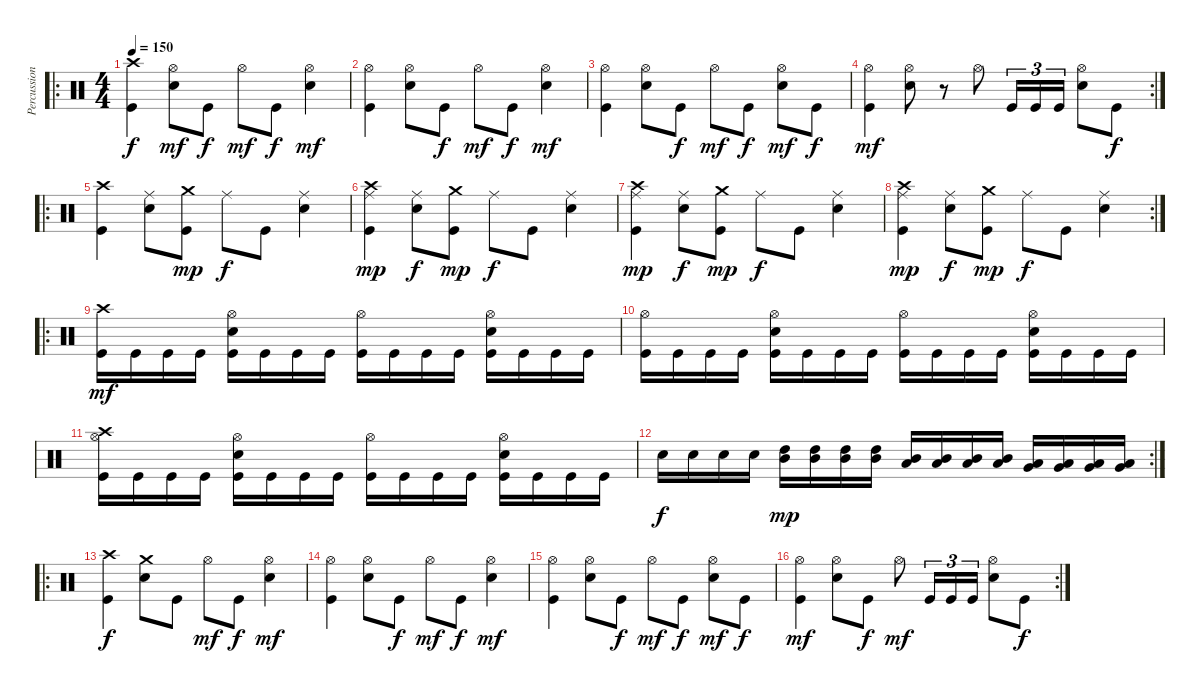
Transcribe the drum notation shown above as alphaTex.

\track ("Percussions" "Percussion") {instrument percussion}
\staff {score}
\articulation defaults
\ro
\ts (4 4)
\tempo 150
\clef neutral
\ks c
("Kick (hit)" "Crash high (hit)").4{dy f} ("Electric Snare (hit)" "Hi-Hat (open)").8{dy mf} "Kick (hit)".8{dy f} "Hi-Hat (open)".8{dy mf} "Kick (hit)".8{dy f} ("Electric Snare (hit)" "Hi-Hat (open)").4{dy mf} |
("Kick (hit)" "Hi-Hat (open)").4 ("Electric Snare (hit)" "Hi-Hat (open)").8 "Kick (hit)".8{dy f} "Hi-Hat (open)".8{dy mf} "Kick (hit)".8{dy f} ("Electric Snare (hit)" "Hi-Hat (open)").4{dy mf} |
("Kick (hit)" "Hi-Hat (open)").4 ("Electric Snare (hit)" "Hi-Hat (open)").8 "Kick (hit)".8{dy f} "Hi-Hat (open)".8{dy mf} "Kick (hit)".8{dy f} ("Electric Snare (hit)" "Hi-Hat (open)").8{dy mf} "Kick (hit)".8{dy f} |
\rc 2
("Kick (hit)" "Hi-Hat (open)").4{dy mf} ("Electric Snare (hit)" "Hi-Hat (open)").8 r.8 "Hi-Hat (open)".8 "Kick (hit)".16{tu (3 2)} "Kick (hit)".16{tu (3 2)} "Kick (hit)".16{tu (3 2)} ("Electric Snare (hit)" "Hi-Hat (open)").8 "Kick (hit)".8{dy f} |
\ro
("Kick (hit)" "Crash high (hit)").4 ("Electric Snare (hit)" "Ride (middle)").8 ("Kick (hit)" "Crash medium (hit)").8{dy mp} "Ride (middle)".8{dy f} "Kick (hit)".8 ("Electric Snare (hit)" "Ride (middle)").4 |
("Kick (hit)" "Ride (middle)" "Crash high (hit)").4{dy mp} ("Electric Snare (hit)" "Ride (middle)").8{dy f} ("Kick (hit)" "Crash medium (hit)").8{dy mp} "Ride (middle)".8{dy f} "Kick (hit)".8 ("Electric Snare (hit)" "Ride (middle)").4 |
("Kick (hit)" "Ride (middle)" "Crash high (hit)").4{dy mp} ("Electric Snare (hit)" "Ride (middle)").8{dy f} ("Kick (hit)" "Crash medium (hit)").8{dy mp} "Ride (middle)".8{dy f} "Kick (hit)".8 ("Electric Snare (hit)" "Ride (middle)").4 |
\rc 2
("Kick (hit)" "Ride (middle)" "Crash high (hit)").4{dy mp} ("Electric Snare (hit)" "Ride (middle)").8{dy f} ("Kick (hit)" "Crash medium (hit)").8{dy mp} "Ride (middle)".8{dy f} "Kick (hit)".8 ("Electric Snare (hit)" "Ride (middle)").4 |
\ro
("Kick (hit)" "Crash high (hit)").16{dy mf} "Kick (hit)".16 "Kick (hit)".16 "Kick (hit)".16 ("Kick (hit)" "Electric Snare (hit)" "Hi-Hat (open)").16 "Kick (hit)".16 "Kick (hit)".16 "Kick (hit)".16 ("Kick (hit)" "Hi-Hat (open)").16 "Kick (hit)".16 "Kick (hit)".16 "Kick (hit)".16 ("Kick (hit)" "Electric Snare (hit)" "Hi-Hat (open)").16 "Kick (hit)".16 "Kick (hit)".16 "Kick (hit)".16 |
("Kick (hit)" "Hi-Hat (open)").16 "Kick (hit)".16 "Kick (hit)".16 "Kick (hit)".16 ("Kick (hit)" "Electric Snare (hit)" "Hi-Hat (open)").16 "Kick (hit)".16 "Kick (hit)".16 "Kick (hit)".16 ("Kick (hit)" "Hi-Hat (open)").16 "Kick (hit)".16 "Kick (hit)".16 "Kick (hit)".16 ("Kick (hit)" "Electric Snare (hit)" "Hi-Hat (open)").16 "Kick (hit)".16 "Kick (hit)".16 "Kick (hit)".16 |
("Kick (hit)" "Hi-Hat (open)" "Crash high (hit)").16 "Kick (hit)".16 "Kick (hit)".16 "Kick (hit)".16 ("Kick (hit)" "Electric Snare (hit)" "Hi-Hat (open)").16 "Kick (hit)".16 "Kick (hit)".16 "Kick (hit)".16 ("Kick (hit)" "Hi-Hat (open)").16 "Kick (hit)".16 "Kick (hit)".16 "Kick (hit)".16 ("Kick (hit)" "Electric Snare (hit)" "Hi-Hat (open)").16 "Kick (hit)".16 "Kick (hit)".16 "Kick (hit)".16 |
\rc 2 "Electric Snare (hit)".16{dy f} "Electric Snare (hit)".16 "Electric Snare (hit)".16 "Electric Snare (hit)".16
("High Tom (hit)" "Mid Tom (hit)").16{dy mp} ("High Tom (hit)" "Mid Tom (hit)").16 ("High Tom (hit)" "Mid Tom (hit)").16 ("High Tom (hit)" "Mid Tom (hit)").16 ("Mid Tom (hit)" "Low Tom (hit)").16 ("Mid Tom (hit)" "Low Tom (hit)").16 ("Mid Tom (hit)" "Low Tom (hit)").16 ("Mid Tom (hit)" "Low Tom (hit)").16 ("Low Tom (hit)" "Very Low Tom (hit)").16 ("Low Tom (hit)" "Very Low Tom (hit)").16 ("Low Tom (hit)" "Very Low Tom (hit)").16 ("Low Tom (hit)" "Very Low Tom (hit)").16 |
\ro
("Kick (hit)" "Crash high (hit)").4{dy f} ("Electric Snare (hit)" "Crash medium (hit)").8 "Kick (hit)".8 "Hi-Hat (open)".8{dy mf} "Kick (hit)".8{dy f} ("Electric Snare (hit)" "Hi-Hat (open)").4{dy mf} |
("Kick (hit)" "Hi-Hat (open)").4 ("Electric Snare (hit)" "Hi-Hat (open)").8 "Kick (hit)".8{dy f} "Hi-Hat (open)".8{dy mf} "Kick (hit)".8{dy f} ("Electric Snare (hit)" "Hi-Hat (open)").4{dy mf} |
("Kick (hit)" "Hi-Hat (open)").4 ("Electric Snare (hit)" "Hi-Hat (open)").8 "Kick (hit)".8{dy f} "Hi-Hat (open)".8{dy mf} "Kick (hit)".8{dy f} ("Electric Snare (hit)" "Hi-Hat (open)").8{dy mf} "Kick (hit)".8{dy f} |
\rc 2
("Kick (hit)" "Hi-Hat (open)").4{dy mf} ("Electric Snare (hit)" "Hi-Hat (open)").8 "Kick (hit)".8{dy f} "Hi-Hat (open)".8{dy mf} "Kick (hit)".16{tu (3 2)} "Kick (hit)".16{tu (3 2)} "Kick (hit)".16{tu (3 2)} ("Electric Snare (hit)" "Hi-Hat (open)").8 "Kick (hit)".8{dy f}
